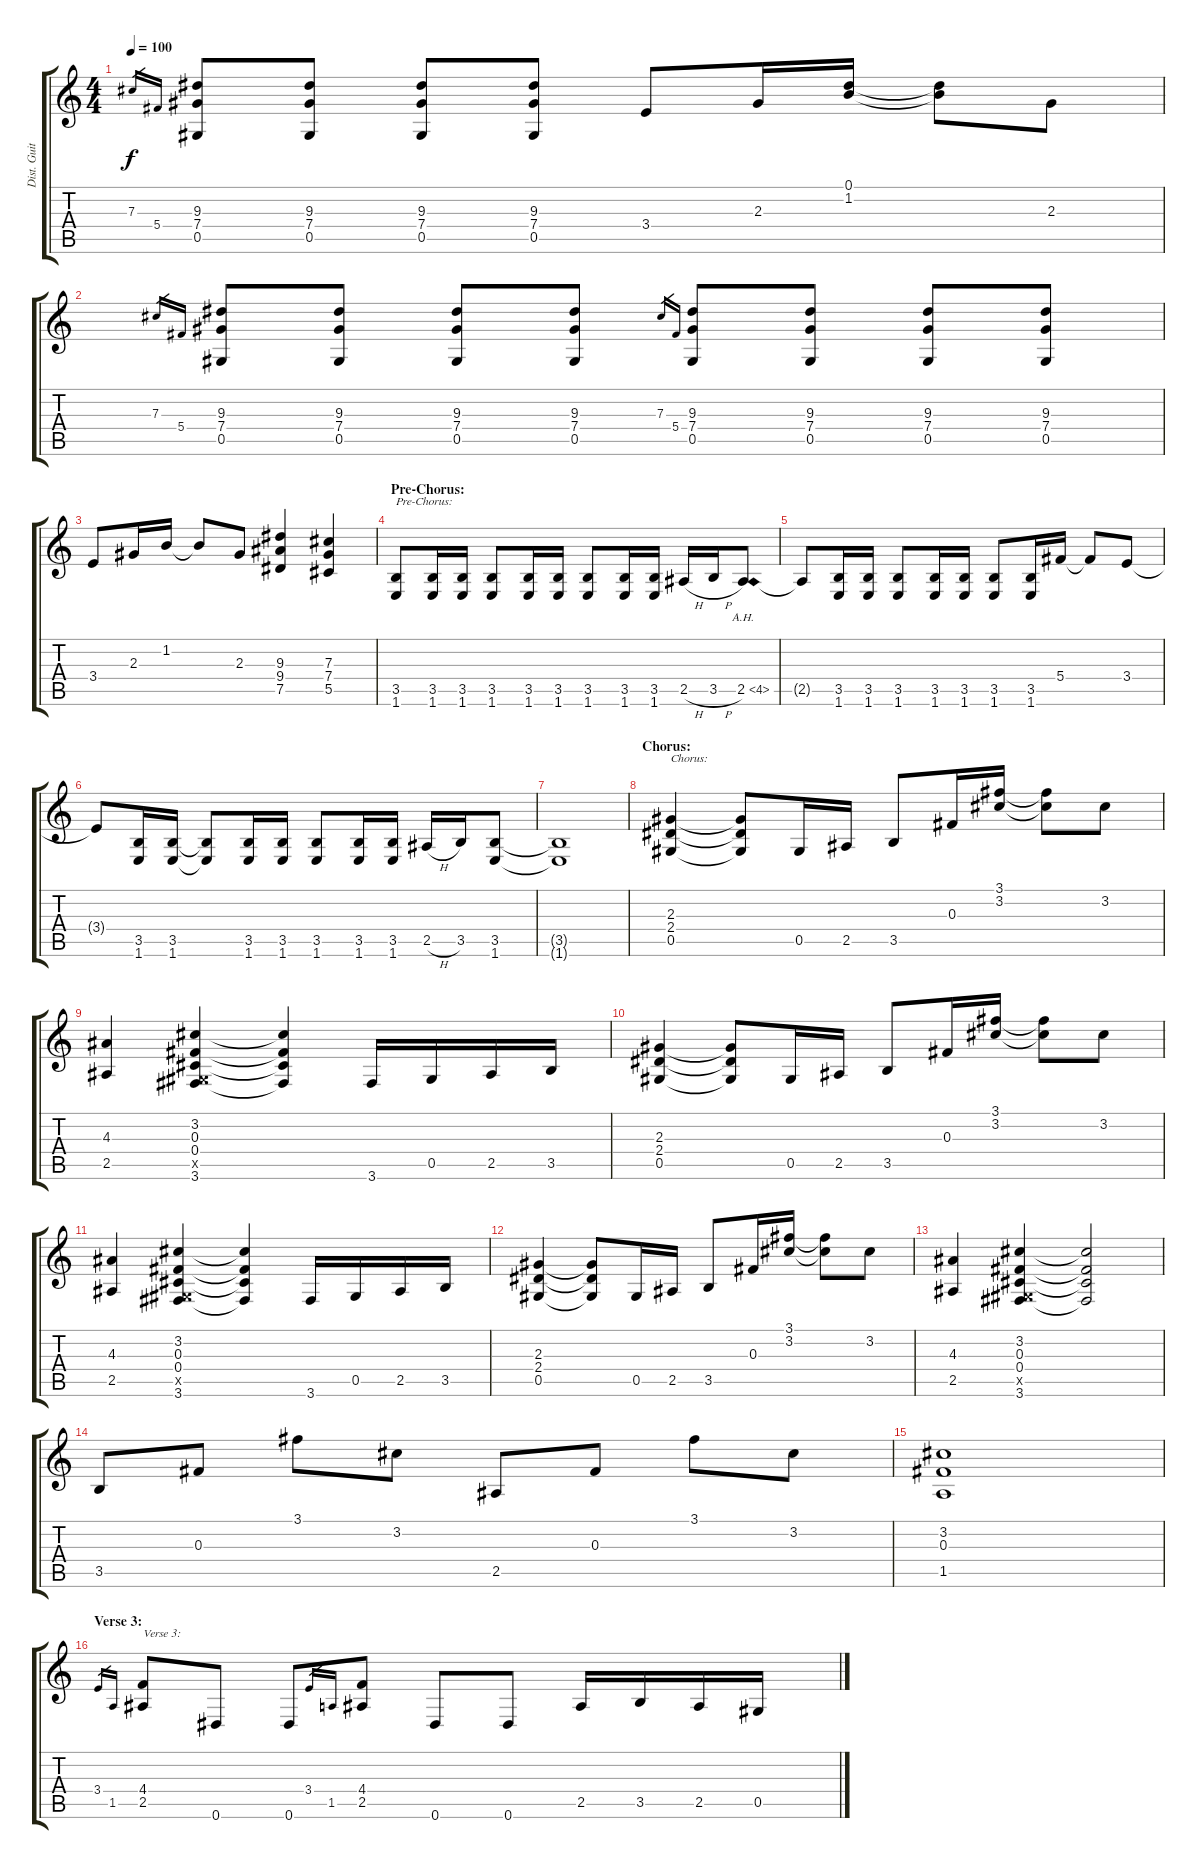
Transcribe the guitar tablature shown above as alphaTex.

\track ("Dist. Guitar 2" "Dist. Guit") {instrument distortionguitar}
\staff {score tabs}
\tuning (Eb4 Bb3 Gb3 Db3 Ab2 Eb2) {hide}
\ts (4 4)
\tempo 100
\clef g2
\ks c
7.3.16{gr dy f} 5.4.16{gr} (9.3 7.4 0.5).8 (9.3 7.4 0.5).8 (9.3 7.4 0.5).8 (9.3 7.4 0.5).8 3.4.8 2.3.16 (0.1 1.2).16 (0.1{t} 1.2{t}).8 2.3.8 |
7.3.16{gr} 5.4.16{gr} (9.3 7.4 0.5).8 (9.3 7.4 0.5).8 (9.3 7.4 0.5).8 (9.3 7.4 0.5).8 7.3.16{gr} 5.4.16{gr} (9.3 7.4 0.5).8 (9.3 7.4 0.5).8 (9.3 7.4 0.5).8 (9.3 7.4 0.5).8 |
3.4.8 2.3.16 1.2.16 1.2{t}.8 2.3.8 (9.3 9.4 7.5).4 (7.3 7.4 5.5).4 |
\section ("" "Pre-Chorus:")
(3.5 1.6).8{txt "Pre-Chorus:"} (3.5 1.6).16 (3.5 1.6).16 (3.5 1.6).8 (3.5 1.6).16 (3.5 1.6).16 (3.5 1.6).8 (3.5 1.6).16 (3.5 1.6).16 2.5{h}.16 3.5{h}.16 2.5{ah 2}.8 |
2.5{t}.8 (3.5 1.6).16 (3.5 1.6).16 (3.5 1.6).8 (3.5 1.6).16 (3.5 1.6).16 (3.5 1.6).8 (3.5 1.6).16 5.4.16 5.4{t}.8 3.4.8 |
3.4{t}.8 (3.5 1.6).16 (3.5 1.6).16 (3.5{t} 1.6{t}).8 (3.5 1.6).16 (3.5 1.6).16 (3.5 1.6).8 (3.5 1.6).16 (3.5 1.6).16 2.5{h}.16 3.5.16 (3.5 1.6).8 |
(3.5{t} 1.6{t}).1 |
\section ("" "Chorus:")
(2.3 2.4 0.5).4{txt "Chorus:"} (2.3{t} 2.4{t} 0.5{t}).8 0.5.16 2.5.16 3.5.8 0.3.16 (3.1 3.2).16 (3.1{t} 3.2{t}).8 3.2.8 |
(4.3 2.5).4 (3.2 0.3 0.4 0.5{x} 3.6).4 (3.2{t} 0.3{t} 0.4{t} 3.6{t}).4 3.6.16 0.5.16 2.5.16 3.5.16 |
(2.3 2.4 0.5).4 (2.3{t} 2.4{t} 0.5{t}).8 0.5.16 2.5.16 3.5.8 0.3.16 (3.1 3.2).16 (3.1{t} 3.2{t}).8 3.2.8 |
(4.3 2.5).4 (3.2 0.3 0.4 0.5{x} 3.6).4 (3.2{t} 0.3{t} 0.4{t} 3.6{t}).4 3.6.16 0.5.16 2.5.16 3.5.16 |
(2.3 2.4 0.5).4 (2.3{t} 2.4{t} 0.5{t}).8 0.5.16 2.5.16 3.5.8 0.3.16 (3.1 3.2).16 (3.1{t} 3.2{t}).8 3.2.8 |
(4.3 2.5).4 (3.2 0.3 0.4 0.5{x} 3.6).4 (3.2{t} 0.3{t} 0.4{t} 3.6{t}).2 |
3.5.8 0.3.8 3.1.8 3.2.8 2.5.8 0.3.8 3.1.8 3.2.8 |
(3.2 0.3 1.5).1 |
\section ("" "Verse 3:")
3.4.16{gr} 1.5.16{gr} (4.4 2.5).8{txt "Verse 3:"} 0.6.8 0.6.8 3.4.16{gr} 1.5.16{gr} (4.4 2.5).8 0.6.8 0.6.8 2.5.16 3.5.16 2.5.16 0.5.16
